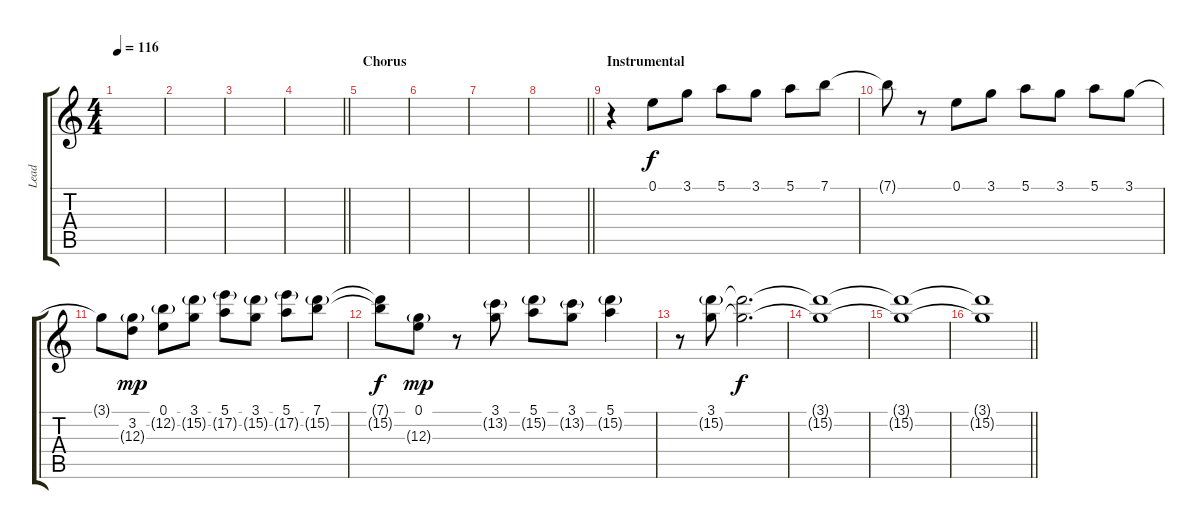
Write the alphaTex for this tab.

\track ("Lead" "Lead") {instrument distortionguitar}
\staff {score tabs}
\tuning (E4 B3 G3 D3 A2 E2) {hide}
\ts (4 4)
\tempo 116
\clef g2
\ks c
|
|
|
\barLineRight lightlight
|
\section ("" "Chorus")
|
|
|
\barLineRight lightlight
|
\section ("" "Instrumental")
r.4 0.1.8 3.1.8 5.1.8 3.1.8 5.1.8 7.1.8 |
7.1{t}.8 r.8 0.1.8 3.1.8 5.1.8 3.1.8 5.1.8 3.1.8 |
3.1{t}.8 (3.2 12.3{g}).8{dy mp} (0.1 12.2{g}).8 (3.1 15.2{g}).8 (5.1 17.2{g}).8 (3.1 15.2{g}).8 (5.1 17.2{g}).8 (7.1 15.2{g}).8 |
(7.1{t} 15.2{t}).8{dy f} (0.1 12.3{g}).8{dy mp} r.8 (3.1 13.2{g}).8 (5.1 15.2{g}).8 (3.1 13.2{g}).8 (5.1 15.2{g}).4 |
r.8 (3.1 15.2{g}).8 (3.1{t} 15.2{t}).2{d dy f} |
(3.1{t} 15.2{t}).1 |
(3.1{t} 15.2{t}).1 |
\barLineRight lightlight
(3.1{t} 15.2{t}).1
